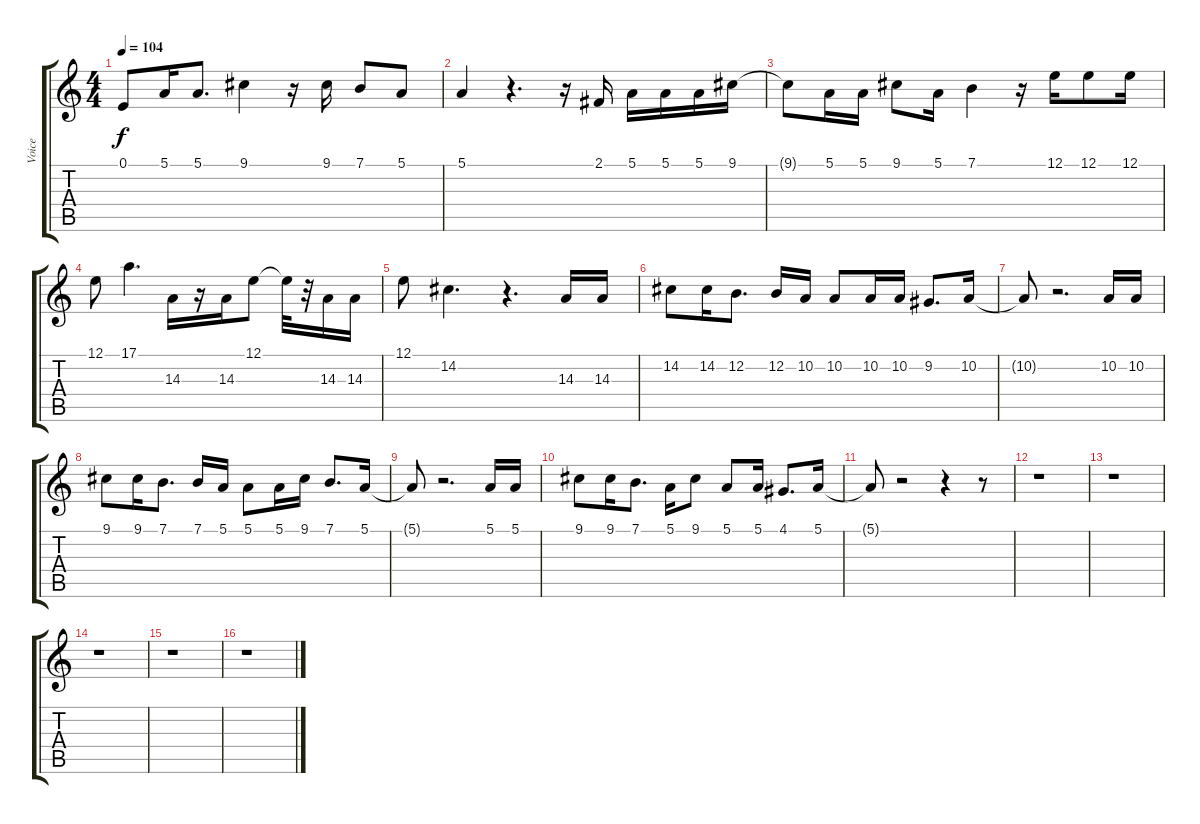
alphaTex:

\track ("Voice" "Voice") {instrument harmonica}
\staff {score tabs}
\tuning (E4 B3 G3 D3 A2 E2) {hide}
\ts (4 4)
\tempo 104
\clef g2
\ks c
0.1.8{dy f} 5.1.16 5.1.8{d} 9.1.4 r.16 9.1.16 7.1.8 5.1.8 |
5.1.4 r.4{d} r.16 2.1.16 5.1.16 5.1.16 5.1.16 9.1.16 |
9.1{t}.8 5.1.16 5.1.16 9.1.8 5.1.16 7.1.4 r.16 12.1.16 12.1.8 12.1.16 |
12.1.8 17.1.4{d} 14.3.16 r.16 14.3.16 12.1.8 12.1{t}.32 r.32 14.3.16 14.3.16 |
12.1.8 14.2.4{d} r.4{d} 14.3.16 14.3.16 |
14.2.8 14.2.16 12.2.8{d} 12.2.16 10.2.16 10.2.8 10.2.16 10.2.16 9.2.8{d} 10.2.16 |
10.2{t}.8 r.2{d} 10.2.16 10.2.16 |
9.1.8 9.1.16 7.1.8{d} 7.1.16 5.1.16 5.1.8 5.1.16 9.1.16 7.1.8{d} 5.1.16 |
5.1{t}.8 r.2{d} 5.1.16 5.1.16 |
9.1.8 9.1.16 7.1.8{d} 5.1.16 9.1.8 5.1.8 5.1.16 4.1.8{d} 5.1.16 |
5.1{t}.8 r.2 r.4 r.8 |
r.1 |
r.1 |
r.1 |
r.1 |
r.1
